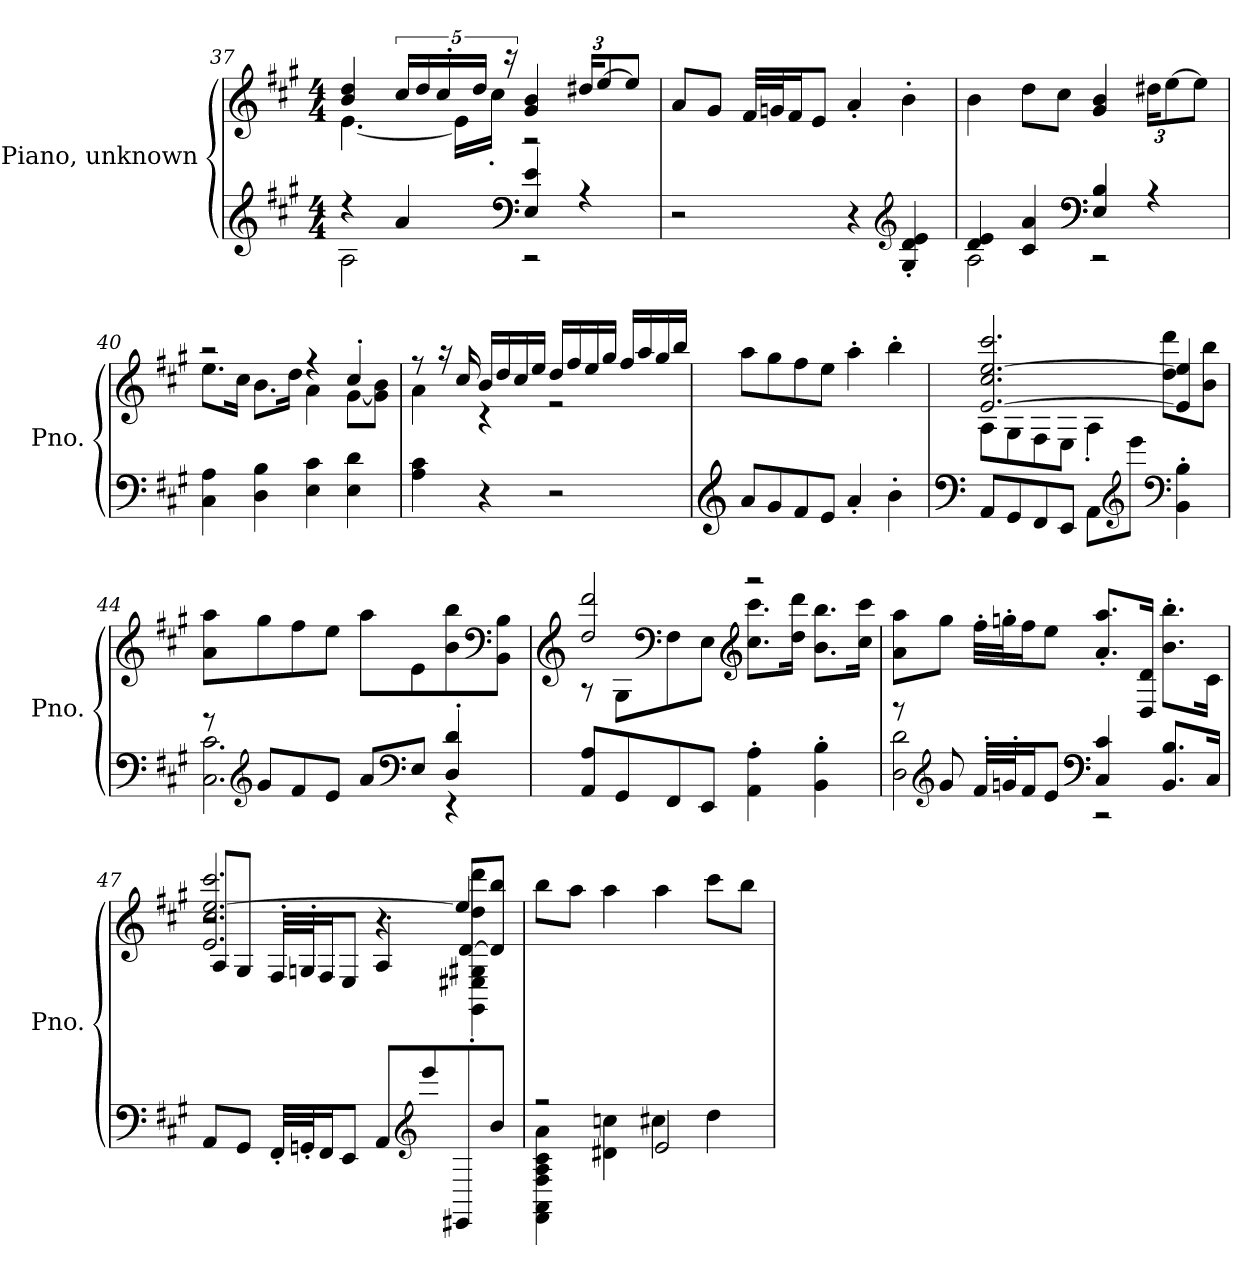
**kern	**kern
*part1	*part1
*staff2	*staff1
*I"Piano, unknown	*
*I'Pno.	*
*clefG2	*clefG2
*k[f#c#g#]	*k[f#c#g#]
*M4/4	*M4/4
=37	=37
*^	*^
4r	2A\	4b/ 4dd/	[4.e\
4a/	.	20cc#/LL	.
.	.	20dd/	.
.	.	20cc#'/	.
.	.	.	16e\LL]
.	.	20dd/JJ	.
.	.	.	16cc#'\JJ
.	.	20r	.
*clefF4	*	*	*
4E/ 4e/	2r	4g#/ 4b/	2r
*	*	*Xbrackettup	*
4r	.	24dd#X/KL	.
.	.	[12ee/	.
.	.	8ee/J]	.
*v	*v	*	*
*	*v	*v
=38	=38
2r	8a/L
.	8g#/J
.	32f#/LLL
.	32gn/J
.	16f#/J
.	8e/J
4r	4a'/
*clefG2	*
4G#/' 4d/' 4e/'	4b'\
!!LO:LB:g=z
=39	=39
*^	*
4d/ 4e/	2A\	4b\
4c#/ 4a/	.	8dd\L
.	.	8cc#\J
*clefF4	*	*
4E/ 4B/	2r	4g#/ 4b/
4r	.	24dd#X\KL
.	.	[12ee\
.	.	8ee\J]
*v	*v	*
=40	=40
*	*^
4C#\ 4A\	2r	8.ee\L
.	.	16cc#\Jk
4D\ 4B\	.	8.b\L
.	.	16dd\Jk
4E\ 4c#\	4r	4a\
4E\ 4d\	4cc#'/	[8g#\L
.	.	8g#\] 8b\J
=41	=41	=41
4A\ 4c#\	8r	4a\
.	16r	.
.	16cc#/	.
4r	16b/LL	4r
.	16dd/	.
.	16cc#/	.
.	16ee/JJ	.
2r	16dd/LL	2r
.	16ff#/	.
.	16ee/	.
.	16gg#/JJ	.
.	16ff#/LL	.
.	16aa/	.
.	16gg#/	.
.	16bb/JJ	.
*	*v	*v
=42	=42
*clefG2	*
8a/L	8aa\L
8g#/	8gg#\
8f#/	8ff#\
8e/J	8ee\J
4a'/	4aa'\
4b'\	4bb'\
!!LO:LB:g=z
=43	=43
*clefF4	*
*	*^
8AA/L	[2.e/ 2.cc#/ [2.ee/ 2.ccc#/	8A\L
8GG#/	.	8G#\
8FF#/	.	8F#\
8EE/J	.	8E\J
8AA\L	.	4A'\
*clefG2	*	*
8eee\J	.	.
*clefF4	*	*
4BB\' 4B\'	4e/] 4ee/]	8dd\ 8ddd\L
.	.	8b\ 8bb\J
*	*v	*v
=44	=44
*^	*
8r	2.C#\ 2.c#\	8a\ 8aa\L
*clefG2	*	*
8g#/L	.	8gg#\
8f#/	.	8ff#\
8e/J	.	8ee\J
8a/L	.	8aa\L
*clefF4	*	*
8E/J	.	8e\
4D/' 4d/'	4r	8b\ 8bb\
*	*	*clefF4
.	.	8BB\ 8B\J
*v	*v	*
!!LO:LB:g=z
=45	=45
*	*clefG2
*	*^
8AA/ 8A/L	2dd/ 2ddd/	8r
8GG#/	.	8G#\L
*	*clefF4	*
8FF#/	.	8F#\
8EE/J	.	8E\J
*	*clefG2	*
4AA\' 4A\'	2r	8.cc#\ 8.ccc#\L
.	.	16dd\ 16ddd\Jk
4BB\' 4B\'	.	8.b\ 8.bb\L
.	.	16cc#\ 16ccc#\Jk
*	*v	*v
=46	=46
*^	*
8r	2D\ 2d\	8a\ 8aa\L
*clefG2	*	*
8g#/	.	8gg#\J
32f#'/LLL	.	32ff#'\LLL
32gn'/J	.	32ggn'\J
16f#/J	.	16ff#\J
8e/J	.	8ee\J
*clefF4	*	*
4C#/ 4c#/	2r	8.a/' 8.aa/'L
.	.	16D/ 16d/Jk
8.BB/ 8.B/L	.	8.b\' 8.bb\'L
16C#/Jk	.	16c#\Jk
*v	*v	*
!!LO:LB:g=z
=47	=47
*	*^
*	*	*^
8AA/L	2.e/ 2.cc#/ [2.ee/ 2.ccc#/	2r	8A/L
8GG#/J	.	.	8G#/J
32FF#'/LLL	.	.	32F#'/LLL
32GGn'/J	.	.	32Gn'/J
16FF#/J	.	.	16F#/J
8EE/J	.	.	8E/J
8AA/L	.	4r	4A'/
*clefG2	*	*	*
8eee/	.	.	.
8EE#X/	4ee/]	4GG#\' 4E#X\' 4G#X\' 4dd\' 4ddd\'	[8d/L
8b/J	.	.	8d/] 8bb/J
*	*v	*v	*v
=48	=48
*^	*
2r	4FF#\ 4AA\ 4F#\ 4A\ 4c#\ 4a\	8bb\L
.	.	8aa\J
.	4d#X\ 4ccn\	4aa\
2e/	4cc#X\	4aa\
.	4dd\	8ccc#\L
.	.	8bb\J
*v	*v	*
=	=
*-	*-
